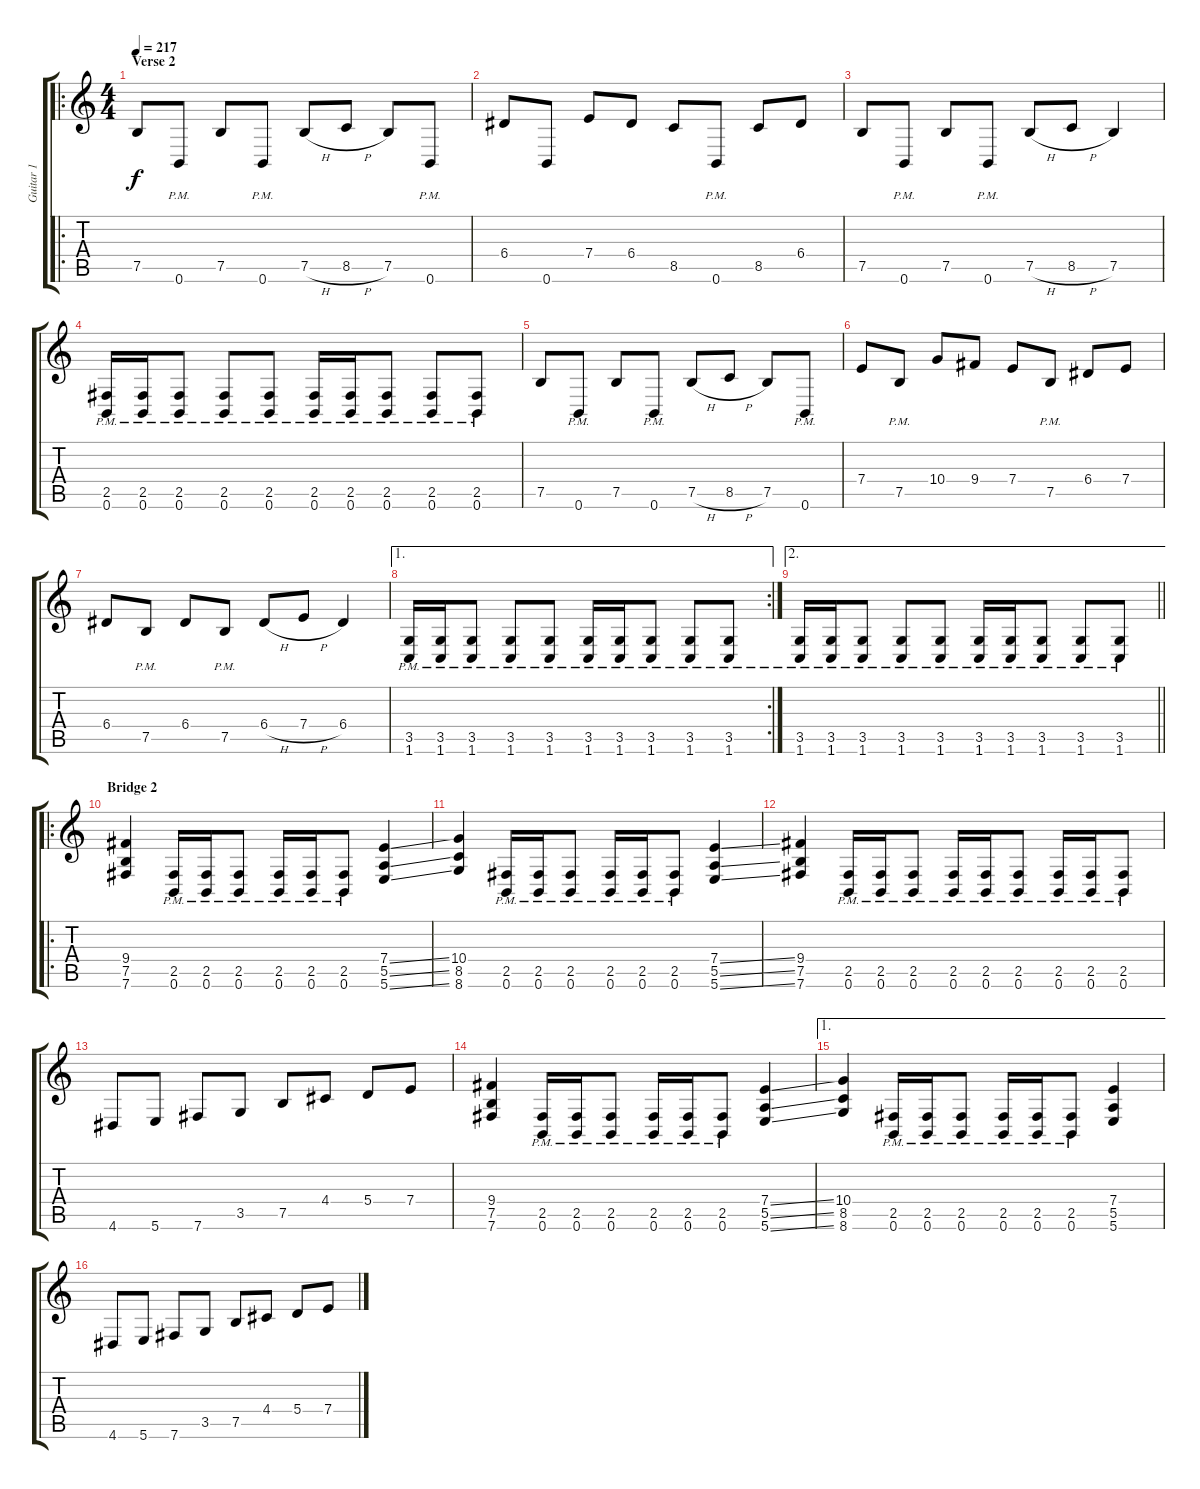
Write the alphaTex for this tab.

\track ("Guitar 1" "Guitar 1") {instrument distortionguitar}
\staff {score tabs}
\tuning (B3 Gb3 D3 A2 E2 B1) {hide}
\ro
\ts (4 4)
\section ("" "Verse 2")
\tempo 217
\clef g2
\ks c
7.5.8{dy f} 0.6{pm}.8 7.5.8 0.6{pm}.8 7.5{h}.8 8.5{h}.8 7.5.8 0.6{pm}.8 |
6.4.8 0.6.8 7.4.8 6.4.8 8.5.8 0.6{pm}.8 8.5.8 6.4.8 |
7.5.8 0.6{pm}.8 7.5.8 0.6{pm}.8 7.5{h}.8 8.5{h}.8 7.5.4 |
(2.5{pm} 0.6{pm}).16 (2.5{pm} 0.6{pm}).16 (2.5{pm} 0.6{pm}).8 (2.5{pm} 0.6{pm}).8 (2.5{pm} 0.6{pm}).8 (2.5{pm} 0.6{pm}).16 (2.5{pm} 0.6{pm}).16 (2.5{pm} 0.6{pm}).8 (2.5{pm} 0.6{pm}).8 (2.5{pm} 0.6{pm}).8 |
7.5.8 0.6{pm}.8 7.5.8 0.6{pm}.8 7.5{h}.8 8.5{h}.8 7.5.8 0.6{pm}.8 |
7.4.8 7.5{pm}.8 10.4.8 9.4.8 7.4.8 7.5{pm}.8 6.4.8 7.4.8 |
6.4.8 7.5{pm}.8 6.4.8 7.5{pm}.8 6.4{h}.8 7.4{h}.8 6.4.4 |
\ae 1
\rc 2
(3.5{pm} 1.6{pm}).16 (3.5{pm} 1.6{pm}).16 (3.5{pm} 1.6{pm}).8 (3.5{pm} 1.6{pm}).8 (3.5{pm} 1.6{pm}).8 (3.5{pm} 1.6{pm}).16 (3.5{pm} 1.6{pm}).16 (3.5{pm} 1.6{pm}).8 (3.5{pm} 1.6{pm}).8 (3.5{pm} 1.6{pm}).8 |
\ae 2
\barLineRight lightlight
(3.5{pm} 1.6{pm}).16 (3.5{pm} 1.6{pm}).16 (3.5{pm} 1.6{pm}).8 (3.5{pm} 1.6{pm}).8 (3.5{pm} 1.6{pm}).8 (3.5{pm} 1.6{pm}).16 (3.5{pm} 1.6{pm}).16 (3.5{pm} 1.6{pm}).8 (3.5{pm} 1.6{pm}).8 (3.5{pm} 1.6{pm}).8 |
\ro
\section ("" "Bridge 2")
(9.4 7.5 7.6).4 (2.5{pm} 0.6{pm}).16 (2.5{pm} 0.6{pm}).16 (2.5{pm} 0.6{pm}).8 (2.5{pm} 0.6{pm}).16 (2.5{pm} 0.6{pm}).16 (2.5{pm} 0.6{pm}).8 (7.4{ss} 5.5{ss} 5.6{ss}).4 |
(10.4 8.5 8.6).4 (2.5{pm} 0.6{pm}).16 (2.5{pm} 0.6{pm}).16 (2.5{pm} 0.6{pm}).8 (2.5{pm} 0.6{pm}).16 (2.5{pm} 0.6{pm}).16 (2.5{pm} 0.6{pm}).8 (7.4{ss} 5.5{ss} 5.6{ss}).4 |
(9.4 7.5 7.6).4 (2.5{pm} 0.6{pm}).16 (2.5{pm} 0.6{pm}).16 (2.5{pm} 0.6{pm}).8 (2.5{pm} 0.6{pm}).16 (2.5{pm} 0.6{pm}).16 (2.5{pm} 0.6{pm}).8 (2.5{pm} 0.6{pm}).16 (2.5{pm} 0.6{pm}).16 (2.5{pm} 0.6{pm}).8 |
4.6.8 5.6.8 7.6.8 3.5.8 7.5.8 4.4.8 5.4.8 7.4.8 |
(9.4 7.5 7.6).4 (2.5{pm} 0.6{pm}).16 (2.5{pm} 0.6{pm}).16 (2.5{pm} 0.6{pm}).8 (2.5{pm} 0.6{pm}).16 (2.5{pm} 0.6{pm}).16 (2.5{pm} 0.6{pm}).8 (7.4{ss} 5.5{ss} 5.6{ss}).4 |
\ae 1
(10.4 8.5 8.6).4 (2.5{pm} 0.6{pm}).16 (2.5{pm} 0.6{pm}).16 (2.5{pm} 0.6{pm}).8 (2.5{pm} 0.6{pm}).16 (2.5{pm} 0.6{pm}).16 (2.5{pm} 0.6{pm}).8 (7.4 5.5 5.6).4 |
4.6.8 5.6.8 7.6.8 3.5.8 7.5.8 4.4.8 5.4.8 7.4.8
